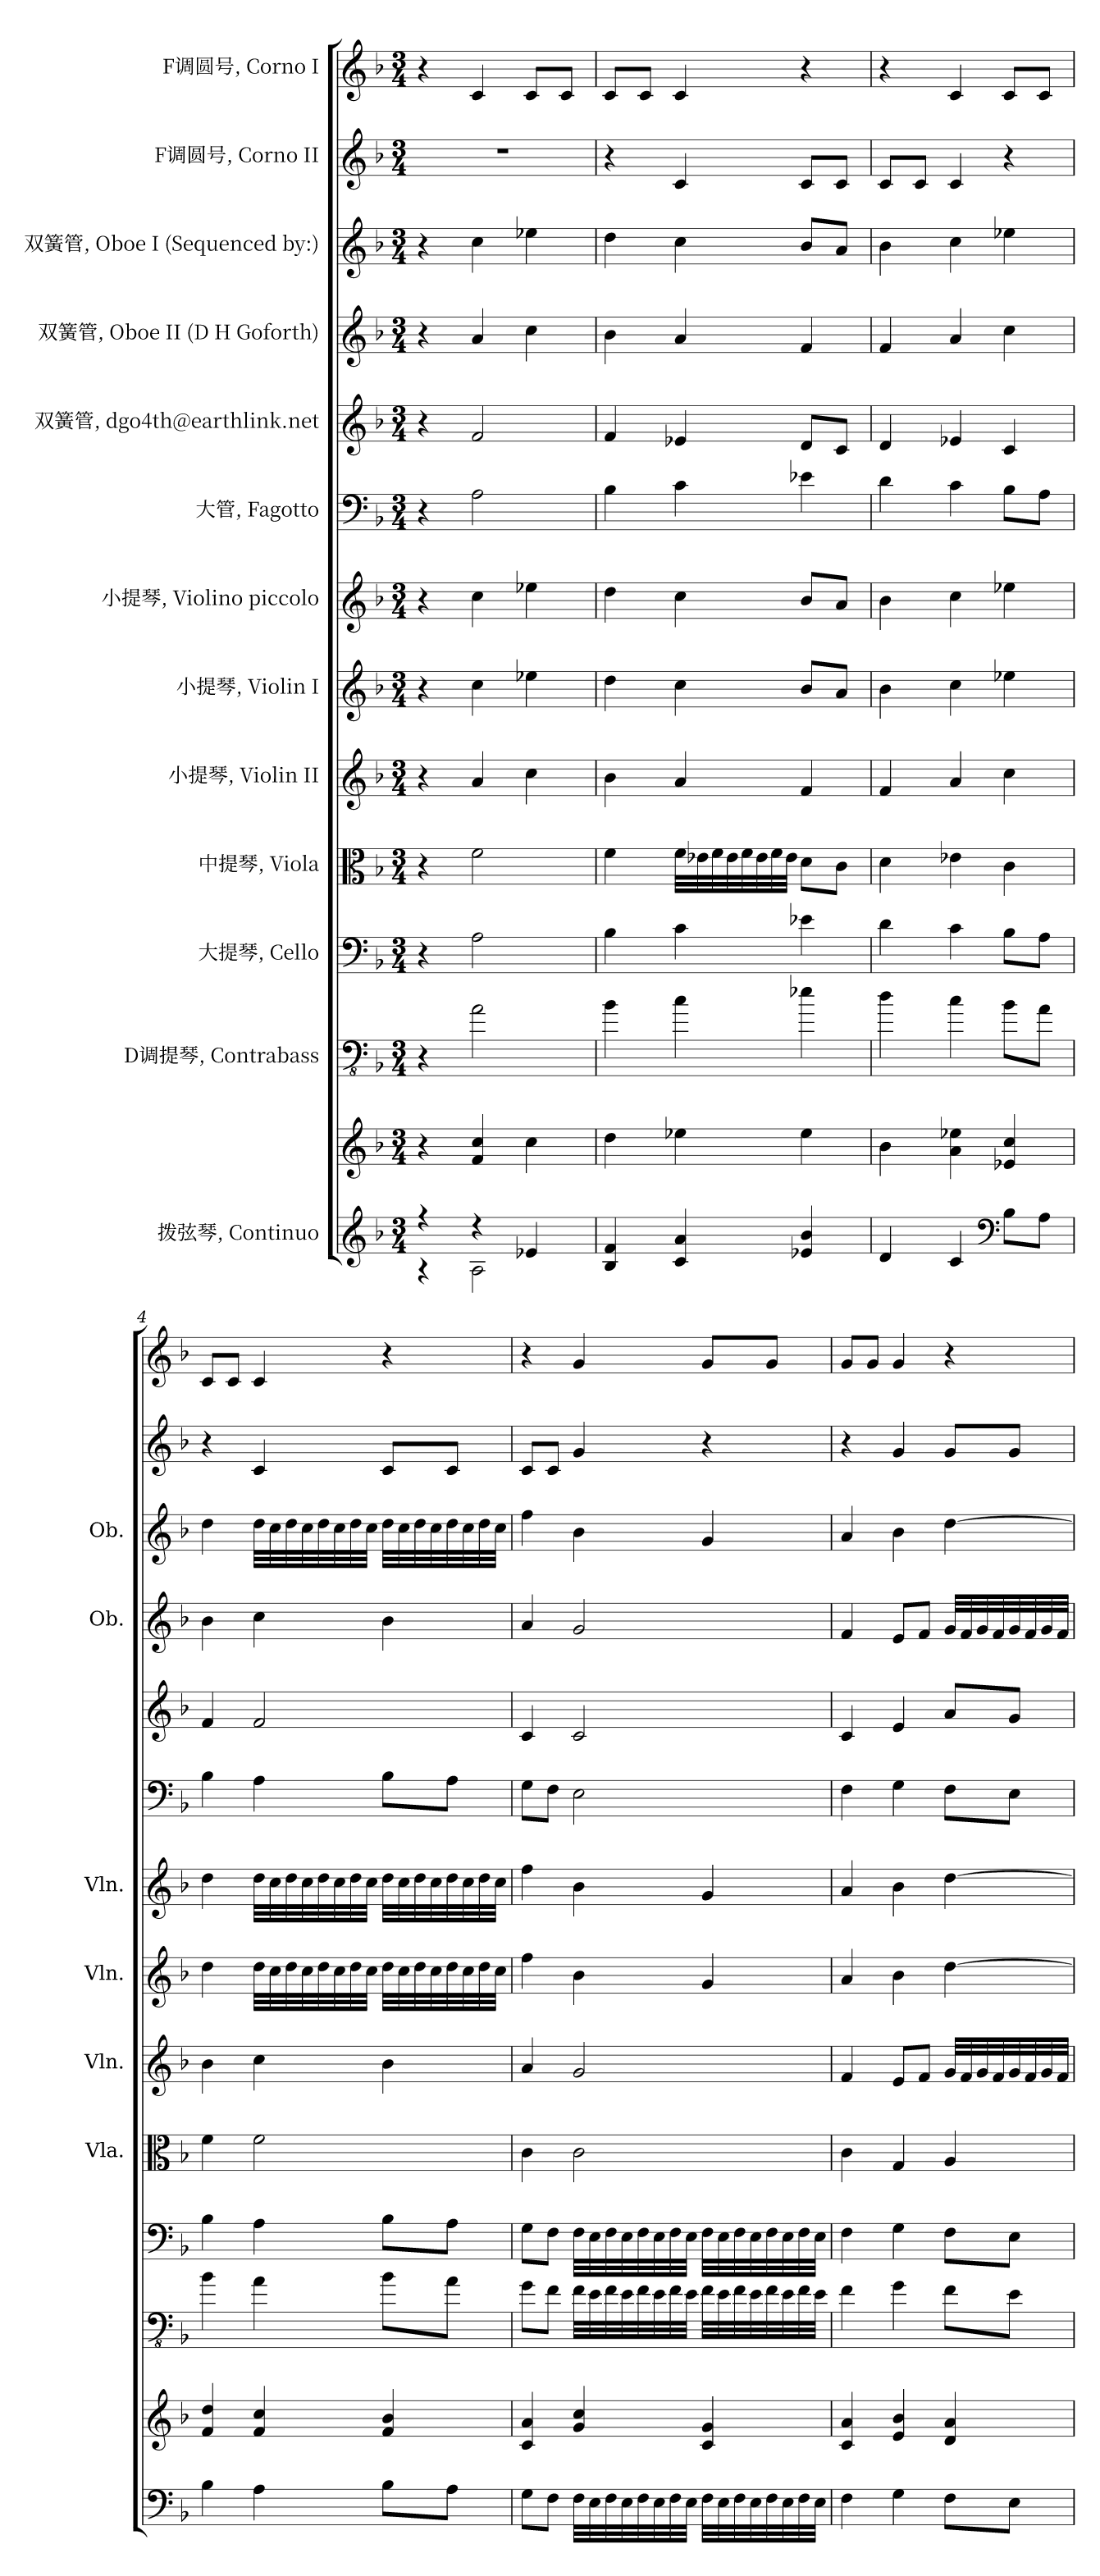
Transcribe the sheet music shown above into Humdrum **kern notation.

**kern	**kern	**kern	**kern	**kern	**kern	**kern	**kern	**kern	**kern	**kern	**kern	**kern	**kern
*part13	*part13	*part12	*part11	*part10	*part9	*part8	*part7	*part6	*part5	*part4	*part3	*part2	*part1
*staff14	*staff13	*staff12	*staff11	*staff10	*staff9	*staff8	*staff7	*staff6	*staff5	*staff4	*staff3	*staff2	*staff1
*I"拨弦琴, Continuo	*	*I"D调提琴, Contrabass	*I"大提琴, Cello	*I"中提琴, Viola	*I"小提琴, Violin II	*I"小提琴, Violin I	*I"小提琴, Violino piccolo	*I"大管, Fagotto	*I"双簧管, dgo4th@earthlink.net	*I"双簧管, Oboe II (D H Goforth)	*I"双簧管, Oboe I (Sequenced by:)	*I"F调圆号, Corno II	*I"F调圆号, Corno I
*	*	*	*	*I'Vla.	*I'Vln.	*I'Vln.	*I'Vln.	*	*	*I'Ob.	*I'Ob.	*	*
*clefG2	*clefG2	*clefFv4	*clefF4	*clefC3	*clefG2	*clefG2	*clefG2	*clefF4	*clefG2	*clefG2	*clefG2	*clefG2	*clefG2
*	*	*ITrd7c12	*	*	*	*	*	*	*	*	*	*ITrd4c7	*ITrd4c7
*k[b-]	*k[b-]	*k[b-]	*k[b-]	*k[b-]	*k[b-]	*k[b-]	*k[b-]	*k[b-]	*k[b-]	*k[b-]	*k[b-]	*k[b-e-]	*k[b-e-]
*M3/4	*M3/4	*M3/4	*M3/4	*M3/4	*M3/4	*M3/4	*M3/4	*M3/4	*M3/4	*M3/4	*M3/4	*M3/4	*M3/4
*MM130	*MM130	*MM130	*MM130	*MM130	*MM130	*MM130	*MM130	*MM130	*MM130	*MM130	*MM130	*MM130	*MM130
=1	=1	=1	=1	=1	=1	=1	=1	=1	=1	=1	=1	=1	=1
*^	*	*	*	*	*	*	*	*	*	*	*	*	*
4r	4r	4r	4r	4r	4r	4r	4r	4r	4r	4r	4r	4r	2.r	4r
*	*	*	*	*	*	*	*	*	*	*	*	*	*	*MM140
4r	2A\	4f/ 4cc/	2AA\	2A\	2f\	4a/	4cc\	4cc\	2A\	2f/	4a/	4cc\	.	4F/
4e-X/	.	4cc\	.	.	.	4cc\	4ee-X\	4ee-X\	.	.	4cc\	4ee-X\	.	8F/L
.	.	.	.	.	.	.	.	.	.	.	.	.	.	8F/J
*v	*v	*	*	*	*	*	*	*	*	*	*	*	*	*
=2	=2	=2	=2	=2	=2	=2	=2	=2	=2	=2	=2	=2	=2
4B-/ 4f/	4dd\	4BB-\	4B-\	4f\	4b-\	4dd\	4dd\	4B-\	4f/	4b-\	4dd\	4r	8F/L
.	.	.	.	.	.	.	.	.	.	.	.	.	8F/J
4c/ 4a/	4ee-X\	4C\	4c\	32f\LLL	4a/	4cc\	4cc\	4c\	4e-X/	4a/	4cc\	4F/	4F/
.	.	.	.	32e-X\	.	.	.	.	.	.	.	.	.
.	.	.	.	32f\	.	.	.	.	.	.	.	.	.
.	.	.	.	32e-\	.	.	.	.	.	.	.	.	.
.	.	.	.	32f\	.	.	.	.	.	.	.	.	.
.	.	.	.	32e-\	.	.	.	.	.	.	.	.	.
.	.	.	.	32f\	.	.	.	.	.	.	.	.	.
.	.	.	.	32e-\JJJ	.	.	.	.	.	.	.	.	.
4e-X/ 4b-/	4ee-\	4E-X\	4e-X\	8d\L	4f/	8b-/L	8b-/L	4e-X\	8d/L	4f/	8b-/L	8F/L	4r
.	.	.	.	8c\J	.	8a/J	8a/J	.	8c/J	.	8a/J	8F/J	.
=3	=3	=3	=3	=3	=3	=3	=3	=3	=3	=3	=3	=3	=3
4d/	4b-\	4D\	4d\	4d\	4f/	4b-\	4b-\	4d\	4d/	4f/	4b-\	8F/L	4r
.	.	.	.	.	.	.	.	.	.	.	.	8F/J	.
4c/	4a\ 4ee-X\	4C\	4c\	4e-X\	4a/	4cc\	4cc\	4c\	4e-X/	4a/	4cc\	4F/	4F/
*clefF4	*	*	*	*	*	*	*	*	*	*	*	*	*
8B-\L	4e-X/ 4cc/	8BB-\L	8B-\L	4c\	4cc\	4ee-X\	4ee-X\	8B-\L	4c/	4cc\	4ee-X\	4r	8F/L
8A\J	.	8AA\J	8A\J	.	.	.	.	8A\J	.	.	.	.	8F/J
!!LO:PB:g=z
=4	=4	=4	=4	=4	=4	=4	=4	=4	=4	=4	=4	=4	=4
4B-\	4f/ 4dd/	4BB-\	4B-\	4f\	4b-\	4dd\	4dd\	4B-\	4f/	4b-\	4dd\	4r	8F/L
.	.	.	.	.	.	.	.	.	.	.	.	.	8F/J
4A\	4f/ 4cc/	4AA\	4A\	2f\	4cc\	32dd\LLL	32dd\LLL	4A\	2f/	4cc\	32dd\LLL	4F/	4F/
.	.	.	.	.	.	32cc\	32cc\	.	.	.	32cc\	.	.
.	.	.	.	.	.	32dd\	32dd\	.	.	.	32dd\	.	.
.	.	.	.	.	.	32cc\	32cc\	.	.	.	32cc\	.	.
.	.	.	.	.	.	32dd\	32dd\	.	.	.	32dd\	.	.
.	.	.	.	.	.	32cc\	32cc\	.	.	.	32cc\	.	.
.	.	.	.	.	.	32dd\	32dd\	.	.	.	32dd\	.	.
.	.	.	.	.	.	32cc\JJJ	32cc\JJJ	.	.	.	32cc\JJJ	.	.
8B-\L	4f/ 4b-/	8BB-\L	8B-\L	.	4b-\	32dd\LLL	32dd\LLL	8B-\L	.	4b-\	32dd\LLL	8F/L	4r
.	.	.	.	.	.	32cc\	32cc\	.	.	.	32cc\	.	.
.	.	.	.	.	.	32dd\	32dd\	.	.	.	32dd\	.	.
.	.	.	.	.	.	32cc\	32cc\	.	.	.	32cc\	.	.
8A\J	.	8AA\J	8A\J	.	.	32dd\	32dd\	8A\J	.	.	32dd\	8F/J	.
.	.	.	.	.	.	32cc\	32cc\	.	.	.	32cc\	.	.
.	.	.	.	.	.	32dd\	32dd\	.	.	.	32dd\	.	.
.	.	.	.	.	.	32cc\JJJ	32cc\JJJ	.	.	.	32cc\JJJ	.	.
=5	=5	=5	=5	=5	=5	=5	=5	=5	=5	=5	=5	=5	=5
8G\L	4c/ 4a/	8GG\L	8G\L	4c\	4a/	4ff\	4ff\	8G\L	4c/	4a/	4ff\	8F/L	4r
8F\J	.	8FF\J	8F\J	.	.	.	.	8F\J	.	.	.	8F/J	.
32F\LLL	4g/ 4cc/	32FF\LLL	32F\LLL	2c\	2g/	4b-\	4b-\	2E\	2c/	2g/	4b-\	4c/	4c/
32E\	.	32EE\	32E\	.	.	.	.	.	.	.	.	.	.
32F\	.	32FF\	32F\	.	.	.	.	.	.	.	.	.	.
32E\	.	32EE\	32E\	.	.	.	.	.	.	.	.	.	.
32F\	.	32FF\	32F\	.	.	.	.	.	.	.	.	.	.
32E\	.	32EE\	32E\	.	.	.	.	.	.	.	.	.	.
32F\	.	32FF\	32F\	.	.	.	.	.	.	.	.	.	.
32E\JJJ	.	32EE\JJJ	32E\JJJ	.	.	.	.	.	.	.	.	.	.
32F\LLL	4c/ 4g/	32FF\LLL	32F\LLL	.	.	4g/	4g/	.	.	.	4g/	4r	8c/L
32E\	.	32EE\	32E\	.	.	.	.	.	.	.	.	.	.
32F\	.	32FF\	32F\	.	.	.	.	.	.	.	.	.	.
32E\	.	32EE\	32E\	.	.	.	.	.	.	.	.	.	.
32F\	.	32FF\	32F\	.	.	.	.	.	.	.	.	.	8c/J
32E\	.	32EE\	32E\	.	.	.	.	.	.	.	.	.	.
32F\	.	32FF\	32F\	.	.	.	.	.	.	.	.	.	.
32E\JJJ	.	32EE\JJJ	32E\JJJ	.	.	.	.	.	.	.	.	.	.
!!LO:PB:g=z
=6	=6	=6	=6	=6	=6	=6	=6	=6	=6	=6	=6	=6	=6
4F\	4c/ 4a/	4FF\	4F\	4c\	4f/	4a/	4a/	4F\	4c/	4f/	4a/	4r	8c/L
.	.	.	.	.	.	.	.	.	.	.	.	.	8c/J
4G\	4e/ 4b-/	4GG\	4G\	4G/	8e/L	4b-\	4b-\	4G\	4e/	8e/L	4b-\	4c/	4c/
.	.	.	.	.	8f/J	.	.	.	.	8f/J	.	.	.
8F\L	4d/ 4a/	8FF\L	8F\L	4A/	32g/LLL	[4dd\	[4dd\	8F\L	8a/L	32g/LLL	[4dd\	8c/L	4r
.	.	.	.	.	32f/	.	.	.	.	32f/	.	.	.
.	.	.	.	.	32g/	.	.	.	.	32g/	.	.	.
.	.	.	.	.	32f/	.	.	.	.	32f/	.	.	.
8E\J	.	8EE\J	8E\J	.	32g/	.	.	8E\J	8g/J	32g/	.	8c/J	.
.	.	.	.	.	32f/	.	.	.	.	32f/	.	.	.
.	.	.	.	.	32g/	.	.	.	.	32g/	.	.	.
.	.	.	.	.	32f/JJJ	.	.	.	.	32f/JJJ	.	.	.
=	=	=	=	=	=	=	=	=	=	=	=	=	=
*-	*-	*-	*-	*-	*-	*-	*-	*-	*-	*-	*-	*-	*-
